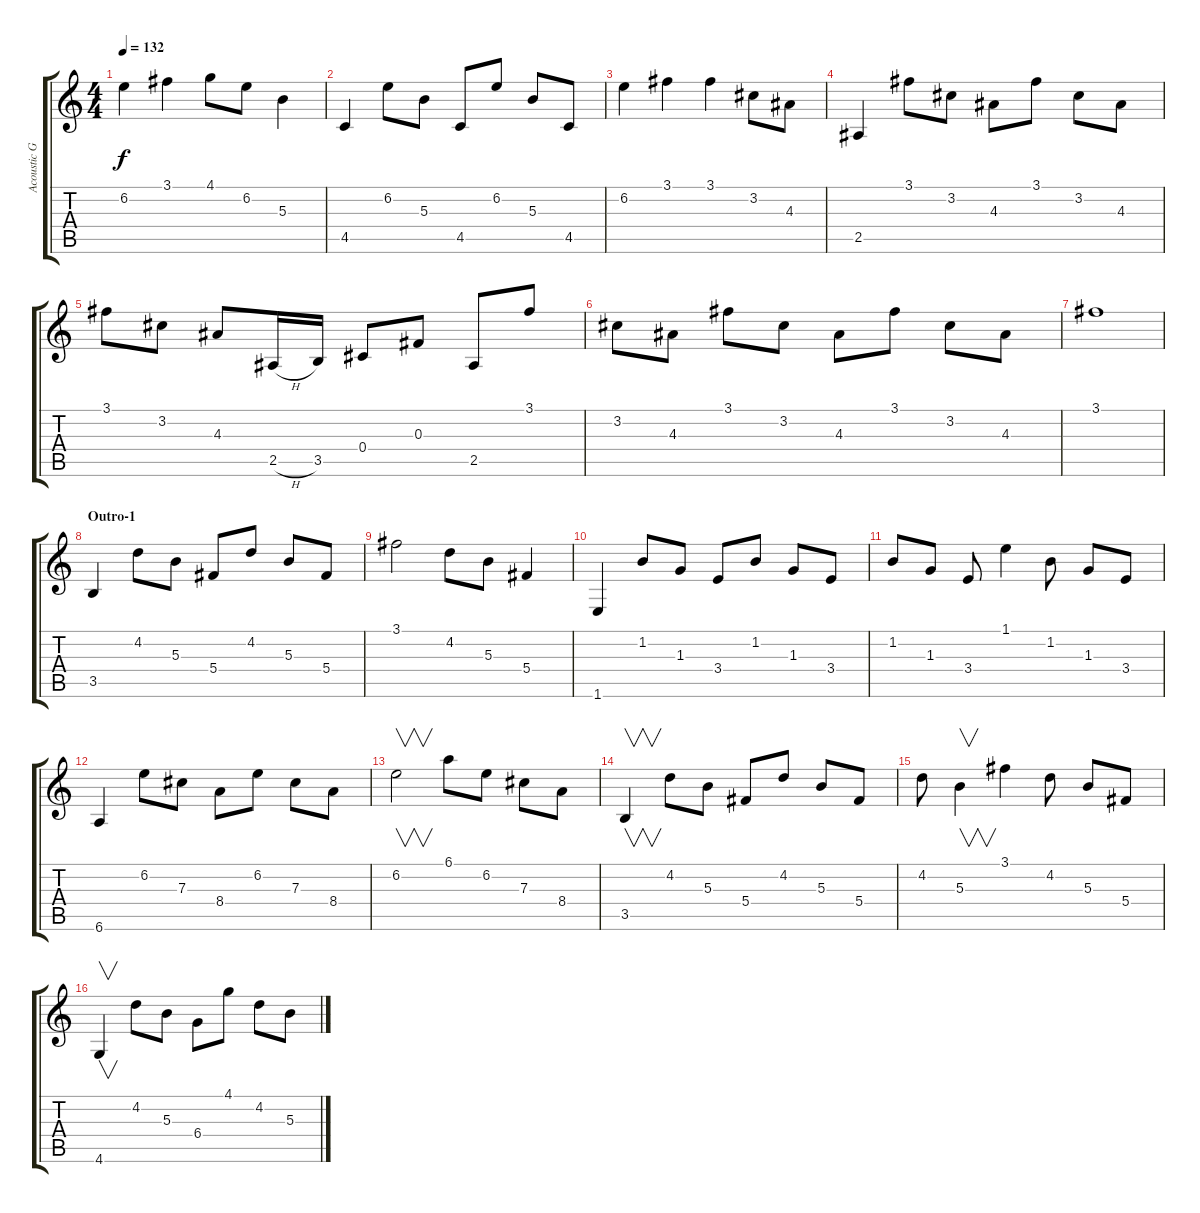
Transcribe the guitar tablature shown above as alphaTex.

\track ("Acoustic Gtr 1" "Acoustic G") {instrument acousticguitarsteel}
\staff {score tabs}
\tuning (Eb4 Bb3 Gb3 Db3 Ab2 Eb2) {hide}
\ts (4 4)
\tempo 132
\clef g2
\ks c
6.2.4{dy f} 3.1.4 4.1.8 6.2.8 5.3.4 |
4.5.4 6.2.8 5.3.8 4.5.8 6.2.8 5.3.8 4.5.8 |
6.2.4 3.1.4 3.1.4 3.2.8 4.3.8 |
2.5.4 3.1.8 3.2.8 4.3.8 3.1.8 3.2.8 4.3.8 |
3.1.8 3.2.8 4.3.8 2.5{h}.16 3.5.16 0.4.8 0.3.8 2.5.8 3.1.8 |
3.2.8 4.3.8 3.1.8 3.2.8 4.3.8 3.1.8 3.2.8 4.3.8 |
3.1.1 |
\section ("" "Outro-1")
3.5.4 4.2.8 5.3.8 5.4.8 4.2.8 5.3.8 5.4.8 |
3.1.2 4.2.8 5.3.8 5.4.4 |
1.6.4 1.2.8 1.3.8 3.4.8 1.2.8 1.3.8 3.4.8 |
1.2.8 1.3.8 3.4.8 1.1.4 1.2.8 1.3.8 3.4.8 |
6.6.4 6.2.8 7.3.8 8.4.8 6.2.8 7.3.8 8.4.8 |
6.2.2{v} 6.1.8 6.2.8 7.3.8 8.4.8 |
3.5.4{v} 4.2.8 5.3.8 5.4.8 4.2.8 5.3.8 5.4.8 |
4.2.8 5.3.4{v} 3.1.4 4.2.8 5.3.8 5.4.8 |
4.6.4{v} 4.2.8 5.3.8 6.4.8 4.1.8 4.2.8 5.3.8
